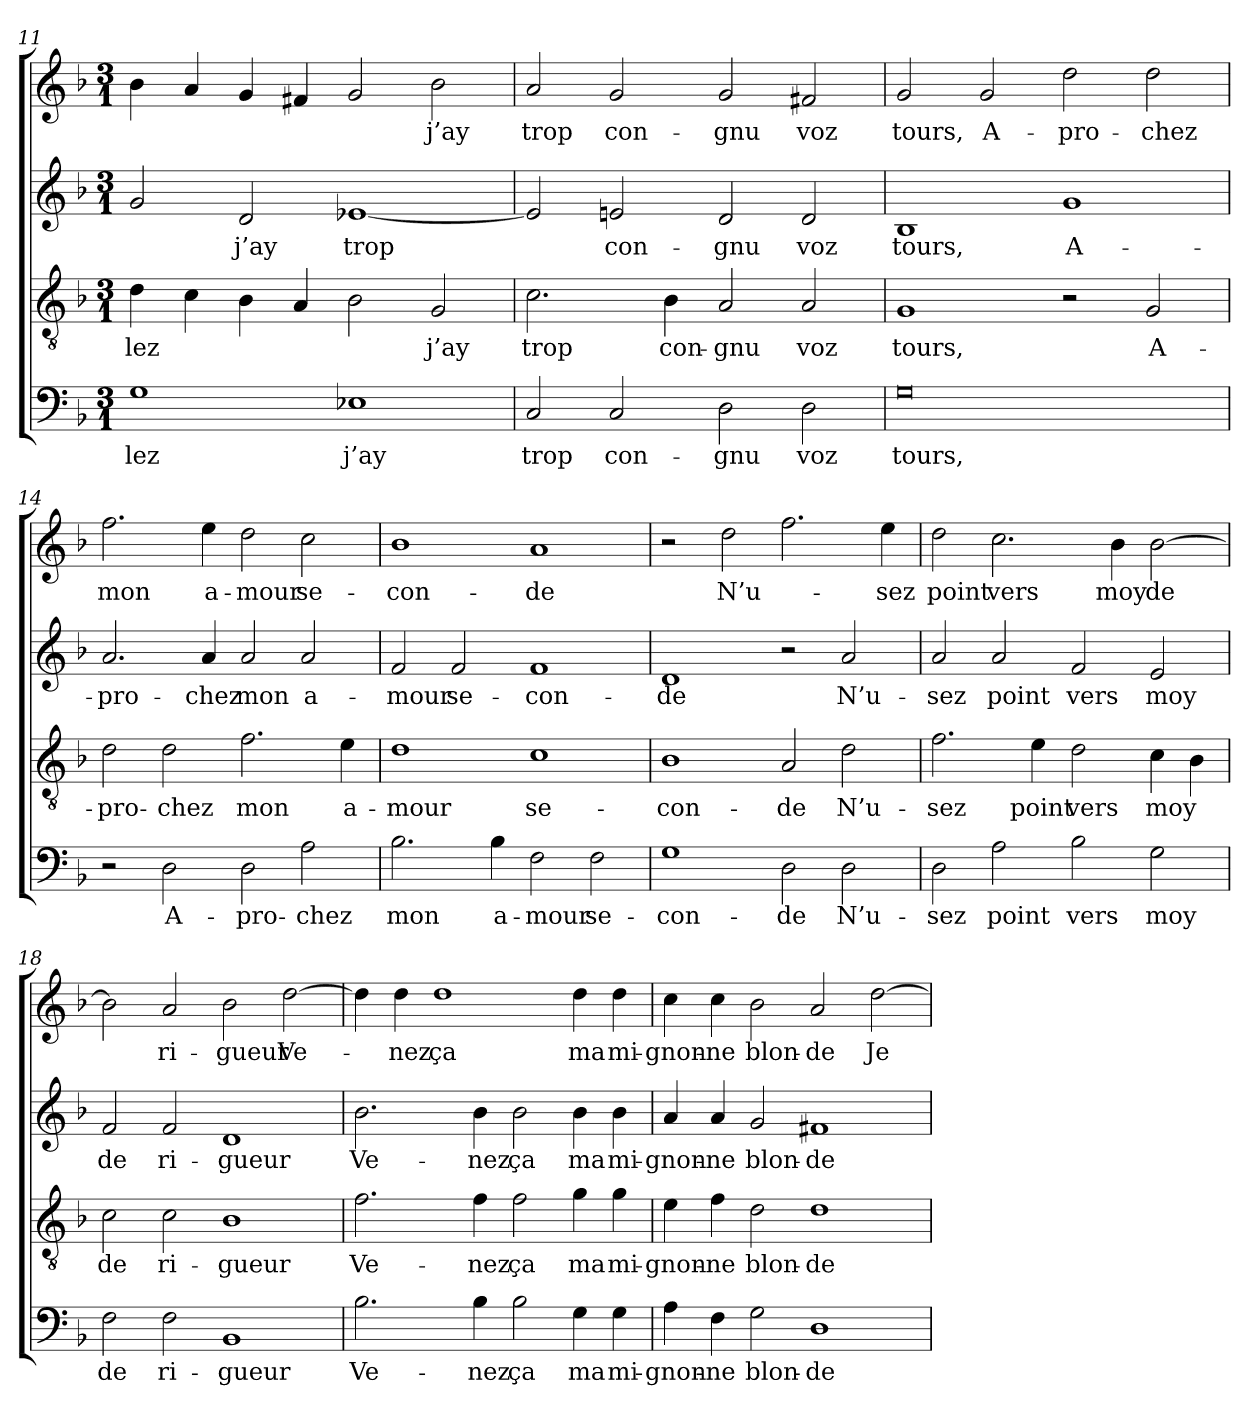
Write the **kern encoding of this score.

**kern	**text	**kern	**text	**kern	**text	**kern	**text
*part4	*part4	*part3	*part3	*part2	*part2	*part1	*part1
*staff4	*staff4	*staff3	*staff3	*staff2	*staff2	*staff1	*staff1
!!LO:LB:g=z
*clefF4	*	*clefGv2	*	*clefG2	*	*clefG2	*
*k[b-]	*	*k[b-]	*	*k[b-]	*	*k[b-]	*
*M3/1	*	*M3/1	*	*M3/1	*	*M3/1	*
=11	=11	=11	=11	=11	=11	=11	=11
1G	-lez	4d	-lez	2g	.	4b-	.
.	.	4c	.	.	.	4a	.
.	.	4B-	.	2d	j’ay	4g	.
.	.	4A	.	.	.	4f#X	.
1E-X	j’ay	2B-	.	[1e-X	trop	2g	.
.	.	2G	j’ay	.	.	2b-	j’ay
=12	=12	=12	=12	=12	=12	=12	=12
2C	trop	2.c	trop	2e-]	.	2a	trop
2C	con-	.	.	2e	con-	2g	con-
.	.	4B-	con-	.	.	.	.
2D	-gnu	2A	-gnu	2d	-gnu	2g	-gnu
2D	voz	2A	voz	2d	voz	2f#X	voz
=13	=13	=13	=13	=13	=13	=13	=13
0G	tours,	1G	tours,	1B-	tours,	2g	tours,
.	.	.	.	.	.	2g	A-
.	.	2r	.	1g	A-	2dd	-pro-
.	.	2G	A-	.	.	2dd	-chez
=14	=14	=14	=14	=14	=14	=14	=14
2r	.	2d	-pro-	2.a	-pro-	2.ff	mon
2D	A-	2d	-chez	.	.	.	.
.	.	.	.	4a	-chez	4ee	a-
2D	-pro-	2.f	mon	2a	mon	2dd	-mour
2A	-chez	.	.	2a	a-	2cc	se-
.	.	4e	a-	.	.	.	.
=15	=15	=15	=15	=15	=15	=15	=15
2.B-	mon	1d	-mour	2f	-mour	1b-	-con-
.	.	.	.	2f	se-	.	.
4B-	a-	.	.	.	.	.	.
2F	-mour	1c	se-	1f	-con-	1a	-de
2F	se-	.	.	.	.	.	.
!!LO:PB:g=z
=16	=16	=16	=16	=16	=16	=16	=16
1G	-con-	1B-	-con-	1d	-de	2r	.
.	.	.	.	.	.	2dd	N’u-
2D	-de	2A	-de	2r	.	2.ff	.
2D	N’u-	2d	N’u-	2a	N’u-	.	.
.	.	.	.	.	.	4ee	-sez
=17	=17	=17	=17	=17	=17	=17	=17
2D	-sez	2.f	-sez	2a	-sez	2dd	point
2A	point	.	.	2a	point	2.cc	vers
.	.	4e	point	.	.	.	.
2B-	vers	2d	vers	2f	vers	.	.
.	.	.	.	.	.	4b-	moy
2G	moy	4c	moy	2e	moy	[2b-	de
.	.	4B-	.	.	.	.	.
=18	=18	=18	=18	=18	=18	=18	=18
2F	de	2c	de	2f	de	2b-]	.
2F	ri-	2c	ri-	2f	ri-	2a	ri-
1BB-	-gueur	1B-	-gueur	1d	-gueur	2b-	-gueur
.	.	.	.	.	.	[2dd	Ve-
=19	=19	=19	=19	=19	=19	=19	=19
2.B-	Ve-	2.f	Ve-	2.b-	Ve-	4dd]	.
.	.	.	.	.	.	4dd	-nez
.	.	.	.	.	.	1dd	ça
4B-	-nez	4f	-nez	4b-	-nez	.	.
2B-	ça	2f	ça	2b-	ça	.	.
4G	ma	4g	ma	4b-	ma	4dd	ma
4G	mi-	4g	mi-	4b-	mi-	4dd	mi-
=20	=20	=20	=20	=20	=20	=20	=20
4A	-gnon-	4e	-gnon-	4a	-gnon-	4cc	-gnon-
4F	-ne	4f	-ne	4a	-ne	4cc	-ne
2G	blon-	2d	blon-	2g	blon-	2b-	blon-
1D	-de	1d	-de	1f#X	-de	2a	-de
.	.	.	.	.	.	[2dd	Je
=	=	=	=	=	=	=	=
*-	*-	*-	*-	*-	*-	*-	*-
